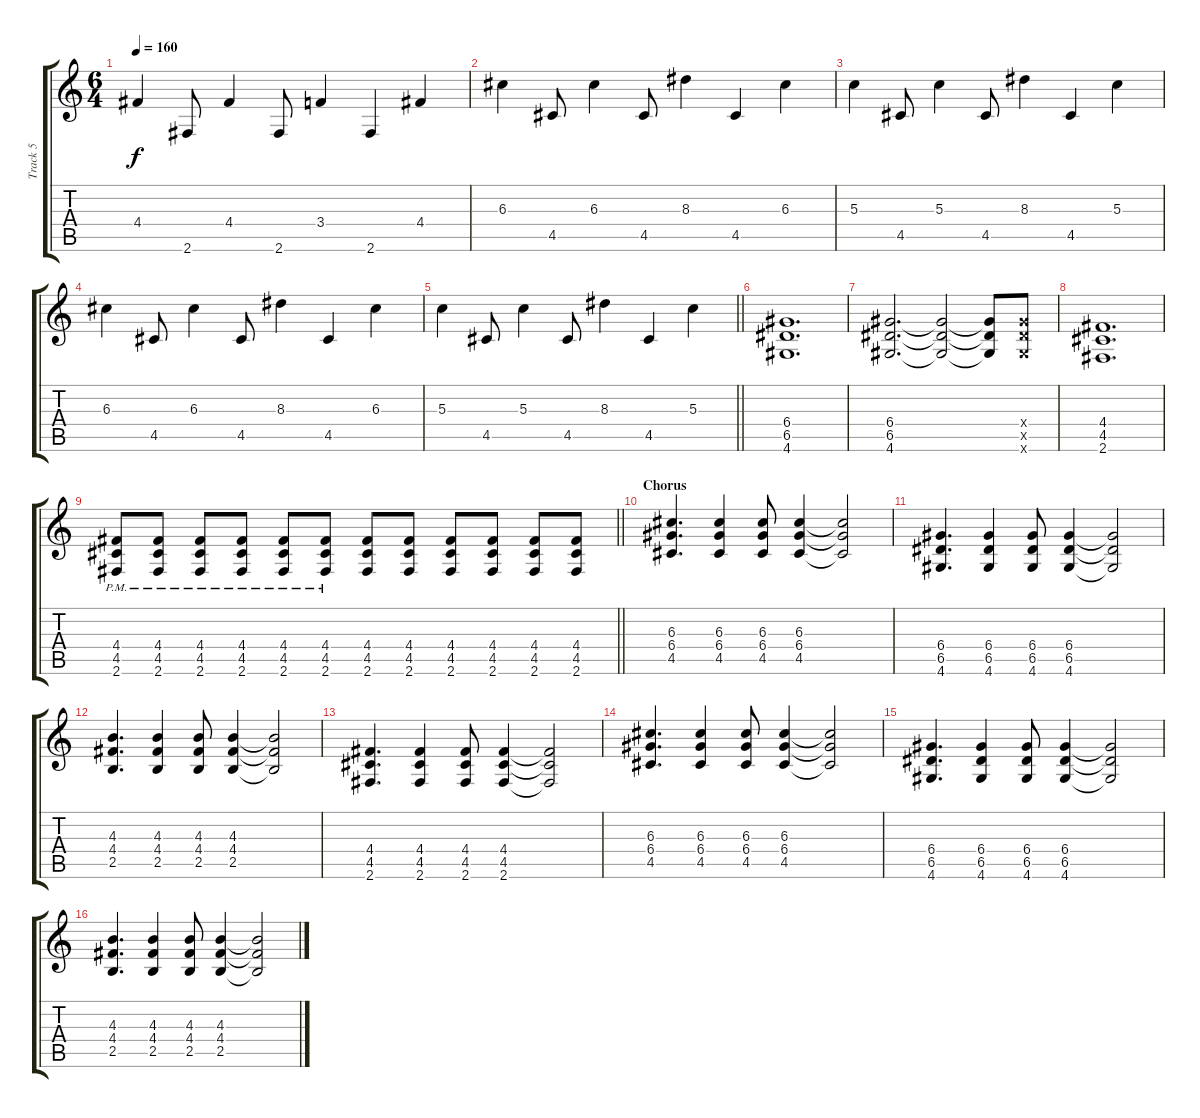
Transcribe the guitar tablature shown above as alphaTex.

\track ("Track 5" "Track 5") {instrument distortionguitar}
\staff {score tabs}
\tuning (E4 B3 G3 D3 A2 E2) {hide}
\ts (6 4)
\tempo 160
\clef g2
\ks c
4.4.4{dy f} 2.6.8 4.4.4 2.6.8 3.4.4 2.6.4 4.4.4 |
6.3.4 4.5.8 6.3.4 4.5.8 8.3.4 4.5.4 6.3.4 |
5.3.4 4.5.8 5.3.4 4.5.8 8.3.4 4.5.4 5.3.4 |
6.3.4 4.5.8 6.3.4 4.5.8 8.3.4 4.5.4 6.3.4 |
\barLineRight lightlight
5.3.4 4.5.8 5.3.4 4.5.8 8.3.4 4.5.4 5.3.4 |
(6.4 6.5 4.6).1{d} |
(6.4 6.5 4.6).2{d} (6.4{t} 6.5{t} 4.6{t}).2 (6.4{t} 6.5{t} 4.6{t}).8 (6.4{x} 6.5{x} 4.6{x}).8 |
(4.4 4.5 2.6).1{d} |
\barLineRight lightlight
(4.4{pm} 4.5{pm} 2.6{pm}).8 (4.4{pm} 4.5{pm} 2.6{pm}).8 (4.4{pm} 4.5{pm} 2.6{pm}).8 (4.4{pm} 4.5{pm} 2.6{pm}).8 (4.4{pm} 4.5{pm} 2.6{pm}).8 (4.4{pm} 4.5{pm} 2.6{pm}).8 (4.4 4.5 2.6).8 (4.4 4.5 2.6).8 (4.4 4.5 2.6).8 (4.4 4.5 2.6).8 (4.4 4.5 2.6).8 (4.4 4.5 2.6).8 |
\section ("" "Chorus")
(6.3 6.4 4.5).4{d} (6.3 6.4 4.5).4 (6.3 6.4 4.5).8 (6.3 6.4 4.5).4 (6.3{t} 6.4{t} 4.5{t}).2 |
(6.4 6.5 4.6).4{d} (6.4 6.5 4.6).4 (6.4 6.5 4.6).8 (6.4 6.5 4.6).4 (6.4{t} 6.5{t} 4.6{t}).2 |
(4.3 4.4 2.5).4{d} (4.3 4.4 2.5).4 (4.3 4.4 2.5).8 (4.3 4.4 2.5).4 (4.3{t} 4.4{t} 2.5{t}).2 |
(4.4 4.5 2.6).4{d} (4.4 4.5 2.6).4 (4.4 4.5 2.6).8 (4.4 4.5 2.6).4 (4.4{t} 4.5{t} 2.6{t}).2 |
(6.3 6.4 4.5).4{d} (6.3 6.4 4.5).4 (6.3 6.4 4.5).8 (6.3 6.4 4.5).4 (6.3{t} 6.4{t} 4.5{t}).2 |
(6.4 6.5 4.6).4{d} (6.4 6.5 4.6).4 (6.4 6.5 4.6).8 (6.4 6.5 4.6).4 (6.4{t} 6.5{t} 4.6{t}).2 |
(4.3 4.4 2.5).4{d} (4.3 4.4 2.5).4 (4.3 4.4 2.5).8 (4.3 4.4 2.5).4 (4.3{t} 4.4{t} 2.5{t}).2
